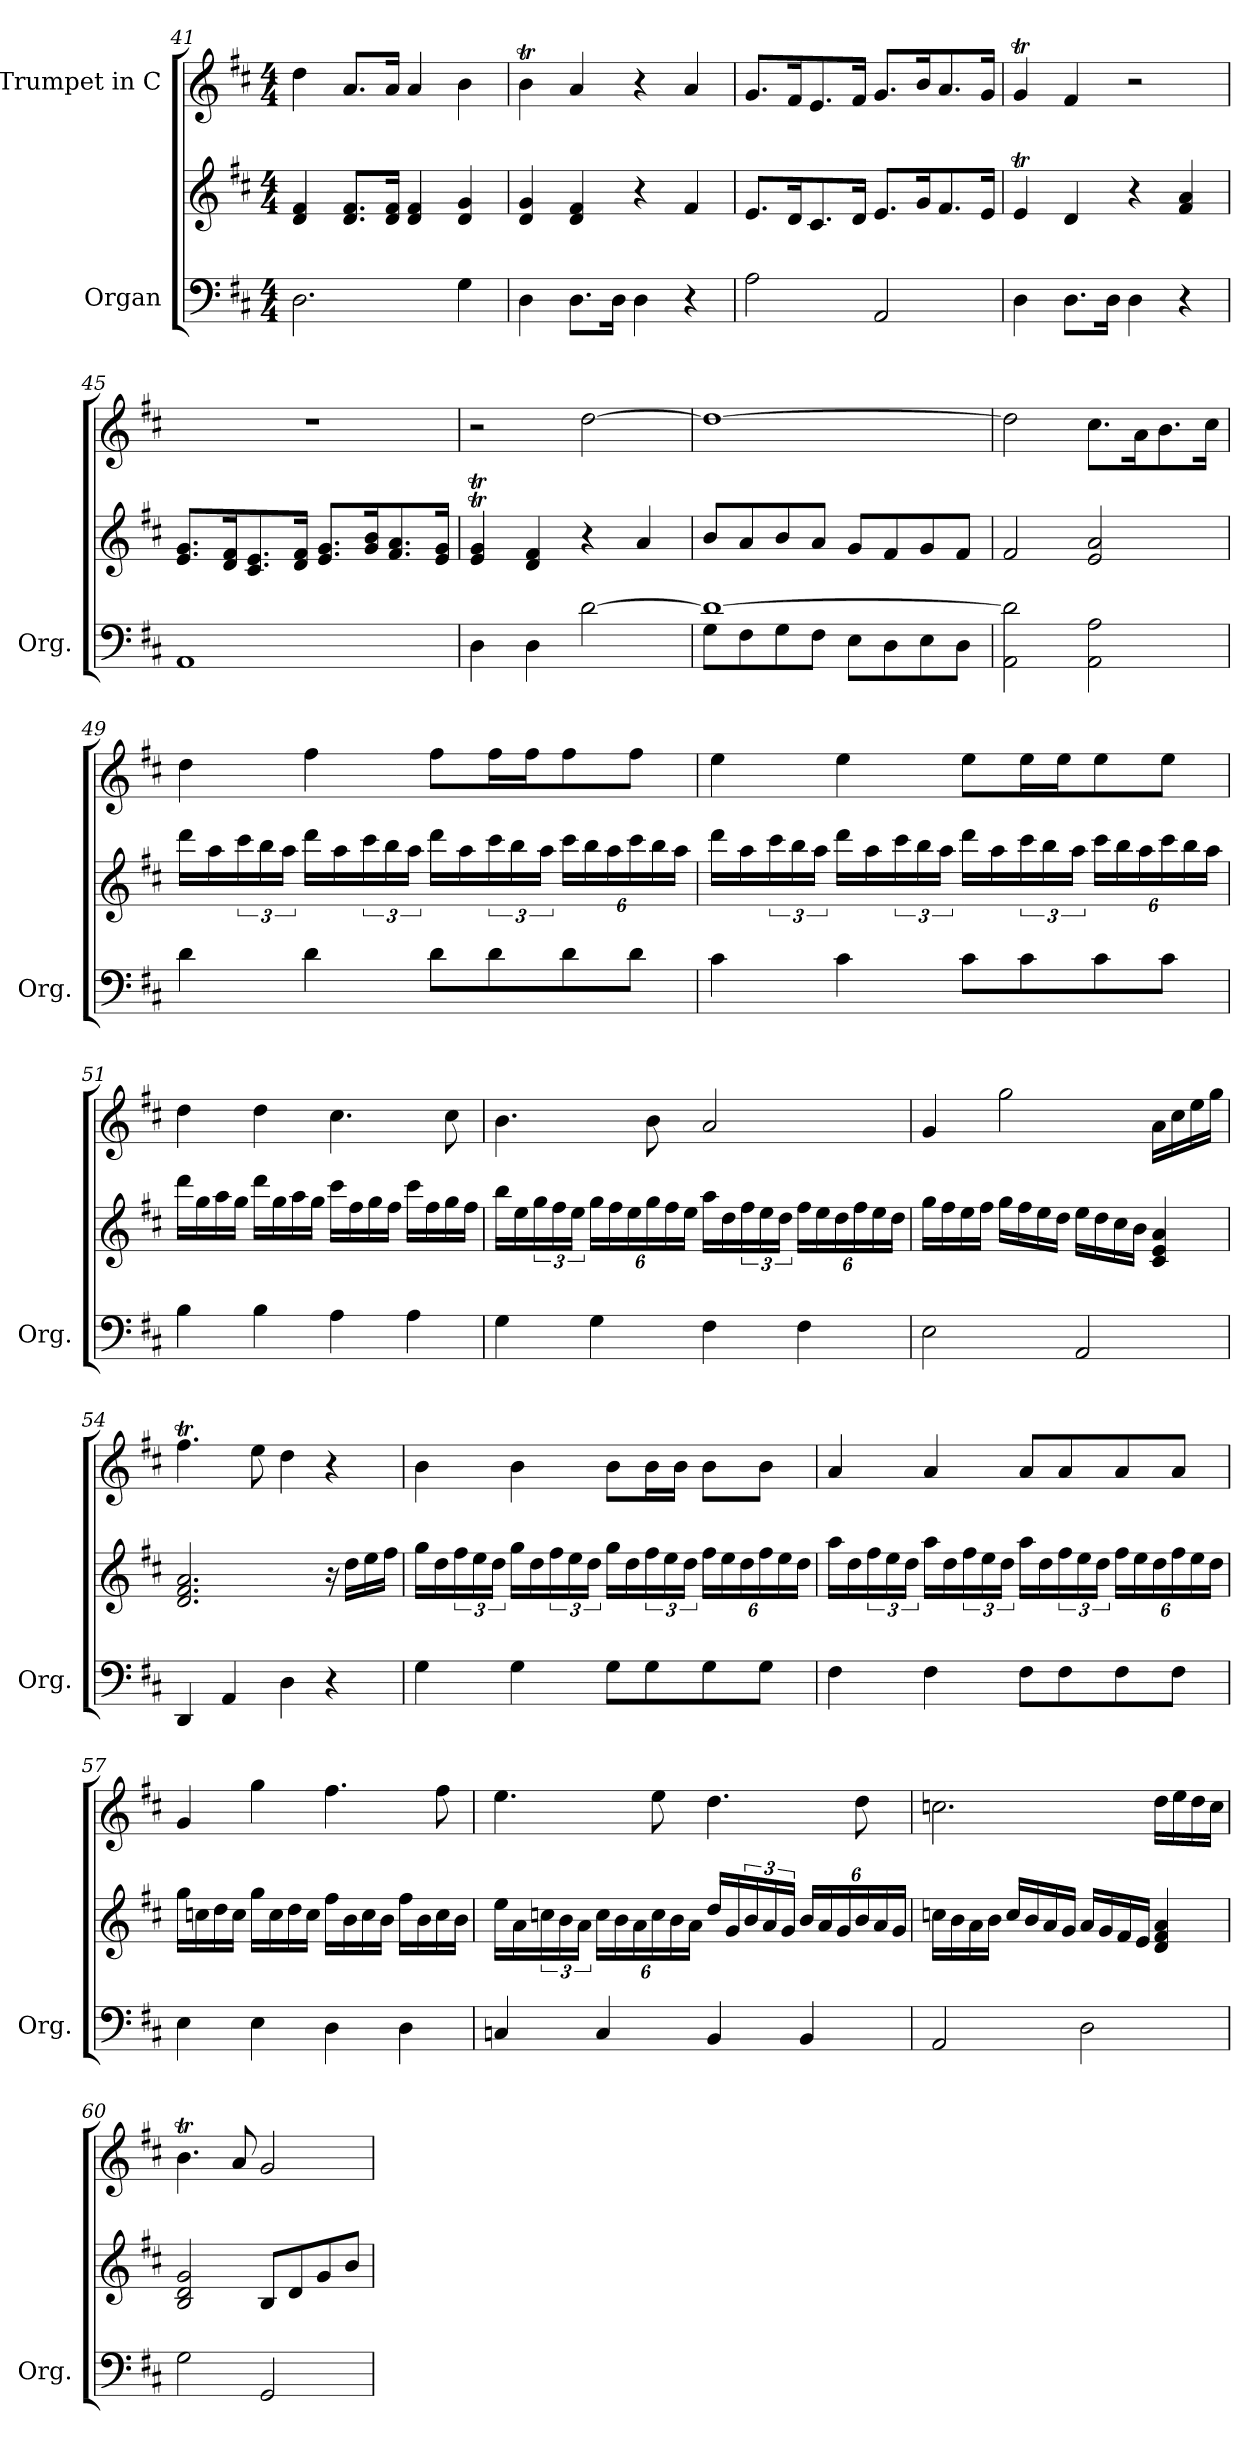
**kern	**kern	**kern
*part2	*part2	*part1
*staff3	*staff2	*staff1
*I"Organ	*	*I"Trumpet in C
*I'Org.	*	*
*clefF4	*clefG2	*clefG2
*k[f#c#]	*k[f#c#]	*k[f#c#]
*D:	*D:	*D:
*M4/4	*M4/4	*M4/4
=41	=41	=41
2.D\	4d/ 4f#/	4dd\
.	8.d/ 8.f#/L	8.a/L
.	16d/ 16f#/Jk	16a/Jk
.	4d/ 4f#/	4a/
4G\	4d/ 4g/	4b\
!!LO:LB:g=z
=42	=42	=42
4D\	4d/ 4g/	4bT\
8.D\L	4d/ 4f#/	4a/
16D\Jk	.	.
4D\	4r	4r
4r	4f#/	4a/
=43	=43	=43
2A\	8.e/L	8.g/L
.	16d/k	16f#/k
.	8.c#/	8.e/
.	16d/Jk	16f#/Jk
2AA/	8.e/L	8.g/L
.	16g/k	16b/k
.	8.f#/	8.a/
.	16e/Jk	16g/Jk
=44	=44	=44
4D\	4eT/	4gT/
8.D\L	4d/	4f#/
16D\Jk	.	.
4D\	4r	2r
4r	4f#/ 4a/	.
=45	=45	=45
1AA	8.e/ 8.g/L	1r
.	16d/ 16f#/k	.
.	8.c#/ 8.e/	.
.	16d/ 16f#/Jk	.
.	8.e/ 8.g/L	.
.	16g/ 16b/k	.
.	8.f#/ 8.a/	.
.	16e/ 16g/Jk	.
=46	=46	=46
4D\	4e/T 4g/T	2r
4D\	4d/ 4f#/	.
[2d\	4r	[2dd\
.	4a/	.
!!LO:LB:g=z
=47	=47	=47
*^	*	*
1d_	8G\L	8b/L	1dd_
.	8F#\	8a/	.
.	8G\	8b/	.
.	8F#\J	8a/J	.
.	8E\L	8g/L	.
.	8D\	8f#/	.
.	8E\	8g/	.
.	8D\J	8f#/J	.
*v	*v	*	*
=48	=48	=48
2AA\ 2d\]	2f#/	2dd\]
2AA\ 2A\	2e/ 2a/	8.cc#\L
.	.	16a\k
.	.	8.b\
.	.	16cc#\Jk
=49	=49	=49
4d\	16ddd\LL	4dd\
.	16aa\	.
.	24ccc#\	.
.	24bb\	.
.	24aa\JJ	.
4d\	16ddd\LL	4ff#\
.	16aa\	.
.	24ccc#\	.
.	24bb\	.
.	24aa\JJ	.
8d\L	16ddd\LL	8ff#\L
.	16aa\	.
8d\	24ccc#\	16ff#\L
.	24bb\	.
.	.	16ff#\J
.	24aa\JJ	.
8d\	24ccc#\LL	8ff#\
.	24bb\	.
.	24aa\	.
8d\J	24ccc#\	8ff#\J
.	24bb\	.
.	24aa\JJ	.
!!LO:LB:g=z
=50	=50	=50
4c#\	16ddd\LL	4ee\
.	16aa\	.
.	24ccc#\	.
.	24bb\	.
.	24aa\JJ	.
4c#\	16ddd\LL	4ee\
.	16aa\	.
.	24ccc#\	.
.	24bb\	.
.	24aa\JJ	.
8c#\L	16ddd\LL	8ee\L
.	16aa\	.
8c#\	24ccc#\	16ee\L
.	24bb\	.
.	.	16ee\J
.	24aa\JJ	.
8c#\	24ccc#\LL	8ee\
.	24bb\	.
.	24aa\	.
8c#\J	24ccc#\	8ee\J
.	24bb\	.
.	24aa\JJ	.
=51	=51	=51
4B\	16ddd\LL	4dd\
.	16gg\	.
.	16aa\	.
.	16gg\JJ	.
4B\	16ddd\LL	4dd\
.	16gg\	.
.	16aa\	.
.	16gg\JJ	.
4A\	16ccc#\LL	4.cc#\
.	16ff#\	.
.	16gg\	.
.	16ff#\JJ	.
4A\	16ccc#\LL	.
.	16ff#\	.
.	16gg\	8cc#\
.	16ff#\JJ	.
!!LO:PB:g=z
=52	=52	=52
4G\	16bb\LL	4.b\
.	16ee\	.
.	24gg\	.
.	24ff#\	.
.	24ee\JJ	.
4G\	24gg\LL	.
.	24ff#\	.
.	24ee\	.
.	24gg\	8b\
.	24ff#\	.
.	24ee\JJ	.
4F#\	16aa\LL	2a/
.	16dd\	.
.	24ff#\	.
.	24ee\	.
.	24dd\JJ	.
4F#\	24ff#\LL	.
.	24ee\	.
.	24dd\	.
.	24ff#\	.
.	24ee\	.
.	24dd\JJ	.
=53	=53	=53
2E\	16gg\LL	4g/
.	16ff#\	.
.	16ee\	.
.	16ff#\JJ	.
.	16gg\LL	2gg\
.	16ff#\	.
.	16ee\	.
.	16dd\JJ	.
2AA/	16ee\LL	.
.	16dd\	.
.	16cc#\	.
.	16b\JJ	.
.	4c#/ 4e/ 4a/	16a\LL
.	.	16cc#\
.	.	16ee\
.	.	16gg\JJ
=54	=54	=54
4DD/	2.d/ 2.f#/ 2.a/	4.ff#t\
4AA/	.	.
.	.	8ee\
4D\	.	4dd\
4r	16r	4r
.	16dd\LL	.
.	16ee\	.
.	16ff#\JJ	.
!!LO:LB:g=z
=55	=55	=55
4G\	16gg\LL	4b\
.	16dd\	.
.	24ff#\	.
.	24ee\	.
.	24dd\JJ	.
4G\	16gg\LL	4b\
.	16dd\	.
.	24ff#\	.
.	24ee\	.
.	24dd\JJ	.
8G\L	16gg\LL	8b\L
.	16dd\	.
8G\	24ff#\	16b\L
.	24ee\	.
.	.	16b\JJ
.	24dd\JJ	.
8G\	24ff#\LL	8b\L
.	24ee\	.
.	24dd\	.
8G\J	24ff#\	8b\J
.	24ee\	.
.	24dd\JJ	.
=56	=56	=56
4F#\	16aa\LL	4a/
.	16dd\	.
.	24ff#\	.
.	24ee\	.
.	24dd\JJ	.
4F#\	16aa\LL	4a/
.	16dd\	.
.	24ff#\	.
.	24ee\	.
.	24dd\JJ	.
8F#\L	16aa\LL	8a/L
.	16dd\	.
8F#\	24ff#\	8a/
.	24ee\	.
.	24dd\JJ	.
8F#\	24ff#\LL	8a/
.	24ee\	.
.	24dd\	.
8F#\J	24ff#\	8a/J
.	24ee\	.
.	24dd\JJ	.
!!LO:LB:g=z
=57	=57	=57
4E\	16gg\LL	4g/
.	16ccn\	.
.	16dd\	.
.	16cc\JJ	.
4E\	16gg\LL	4gg\
.	16cc\	.
.	16dd\	.
.	16cc\JJ	.
4D\	16ff#\LL	4.ff#\
.	16b\	.
.	16cc\	.
.	16b\JJ	.
4D\	16ff#\LL	.
.	16b\	.
.	16cc\	8ff#\
.	16b\JJ	.
=58	=58	=58
4Cn/	16ee\LL	4.ee\
.	16a\	.
.	24ccn\	.
.	24b\	.
.	24a\JJ	.
4C/	24cc\LL	.
.	24b\	.
.	24a\	.
.	24cc\	8ee\
.	24b\	.
.	24a\JJ	.
4BB/	16dd/LL	4.dd\
.	16g/	.
.	24b/	.
.	24a/	.
.	24g/JJ	.
4BB/	24b/LL	.
.	24a/	.
.	24g/	.
.	24b/	8dd\
.	24a/	.
.	24g/JJ	.
!!LO:LB:g=z
=59	=59	=59
2AA/	16ccn\LL	2.ccn\
.	16b\	.
.	16a\	.
.	16b\JJ	.
.	16cc/LL	.
.	16b/	.
.	16a/	.
.	16g/JJ	.
2D\	16a/LL	.
.	16g/	.
.	16f#/	.
.	16e/JJ	.
.	4d/ 4f#/ 4a/	16dd\LL
.	.	16ee\
.	.	16dd\
.	.	16cc\JJ
=60	=60	=60
2G\	2B/ 2d/ 2g/	4.bT\
.	.	8a/
2GG/	8B/L	2g/
.	8d/	.
.	8g/	.
.	8b/J	.
=	=	=
*-	*-	*-
